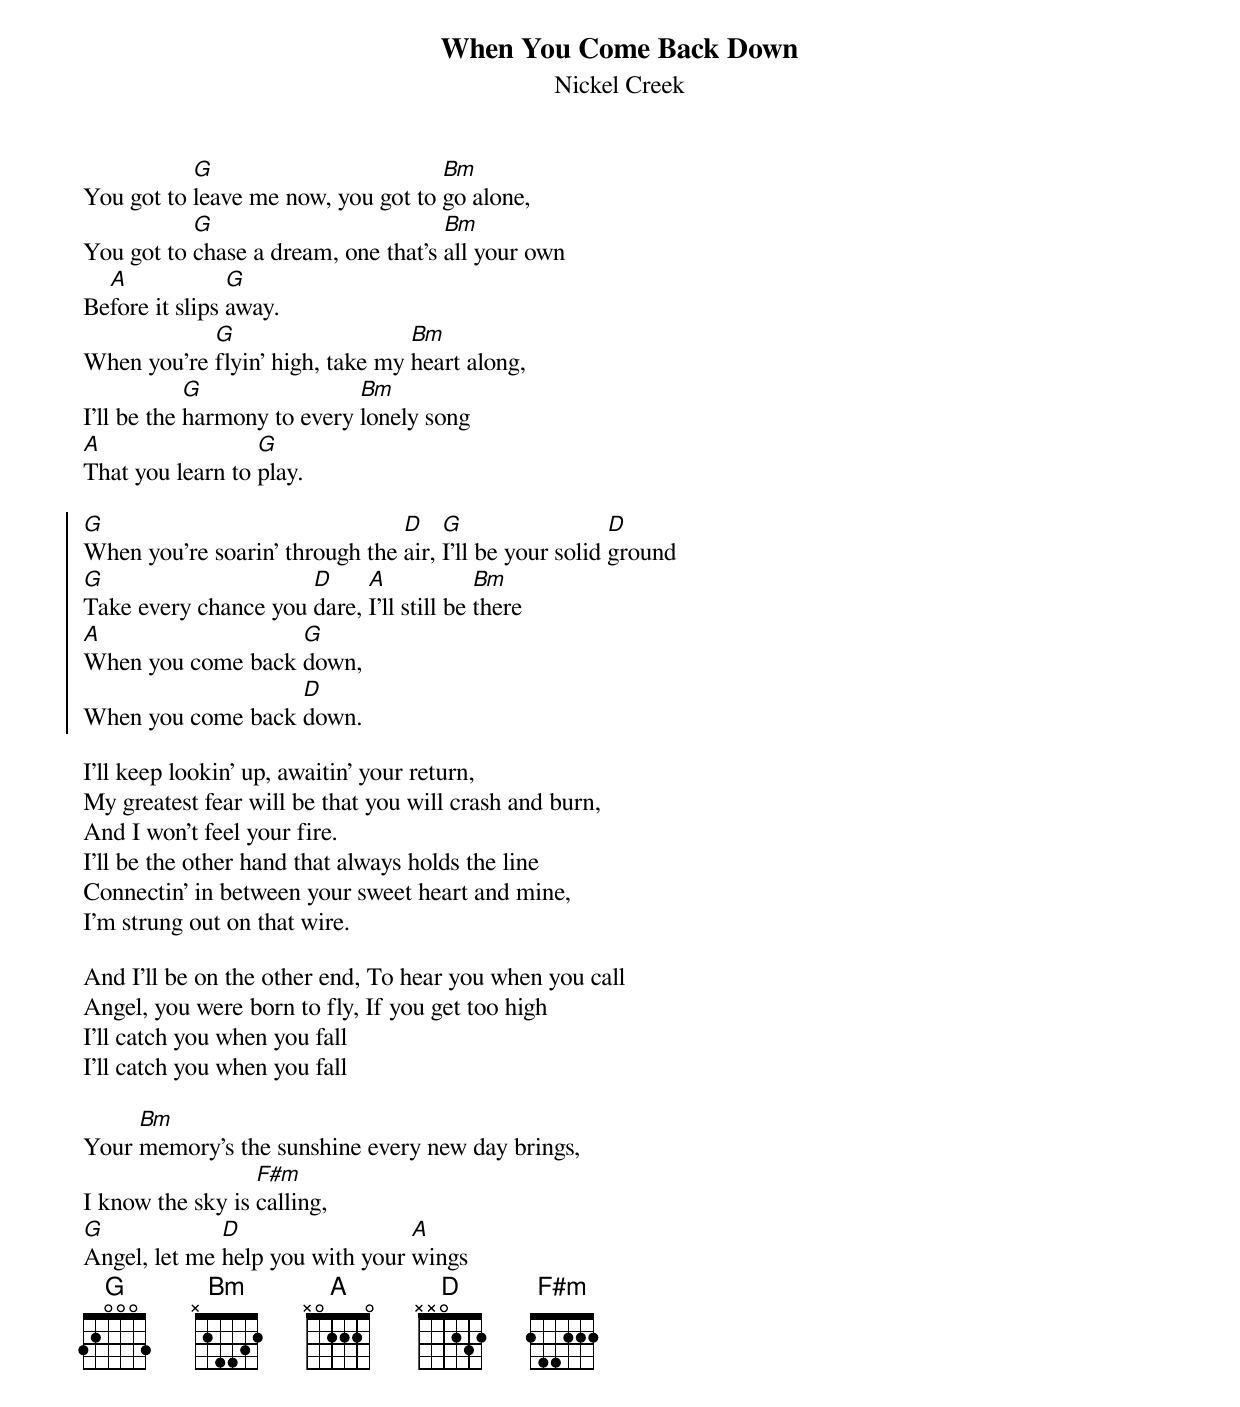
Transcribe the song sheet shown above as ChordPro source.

{title:When You Come Back Down}
{st:Nickel Creek}

You got to [G]leave me now, you got to [Bm]go alone,
You got to [G]chase a dream, one that's [Bm]all your own
Be[A]fore it slips [G]away.
When you're [G]flyin' high, take my [Bm]heart along,
I'll be the [G]harmony to every [Bm]lonely song
[A]That you learn to [G]play.

{soc}
[G]When you're soarin' through the [D]air, [G]I'll be your solid [D]ground
[G]Take every chance you [D]dare, [A]I'll still be [Bm]there
[A]When you come back [G]down,
When you come back [D]down.
{eoc}

I'll keep lookin' up, awaitin' your return,
My greatest fear will be that you will crash and burn,
And I won't feel your fire.
I'll be the other hand that always holds the line
Connectin' in between your sweet heart and mine,
I'm strung out on that wire.

And I'll be on the other end, To hear you when you call
Angel, you were born to fly, If you get too high
I'll catch you when you fall
I'll catch you when you fall

Your [Bm]memory's the sunshine every new day brings,
I know the sky is [F#m]calling,
[G]Angel, let me [D]help you with your [A]wings
